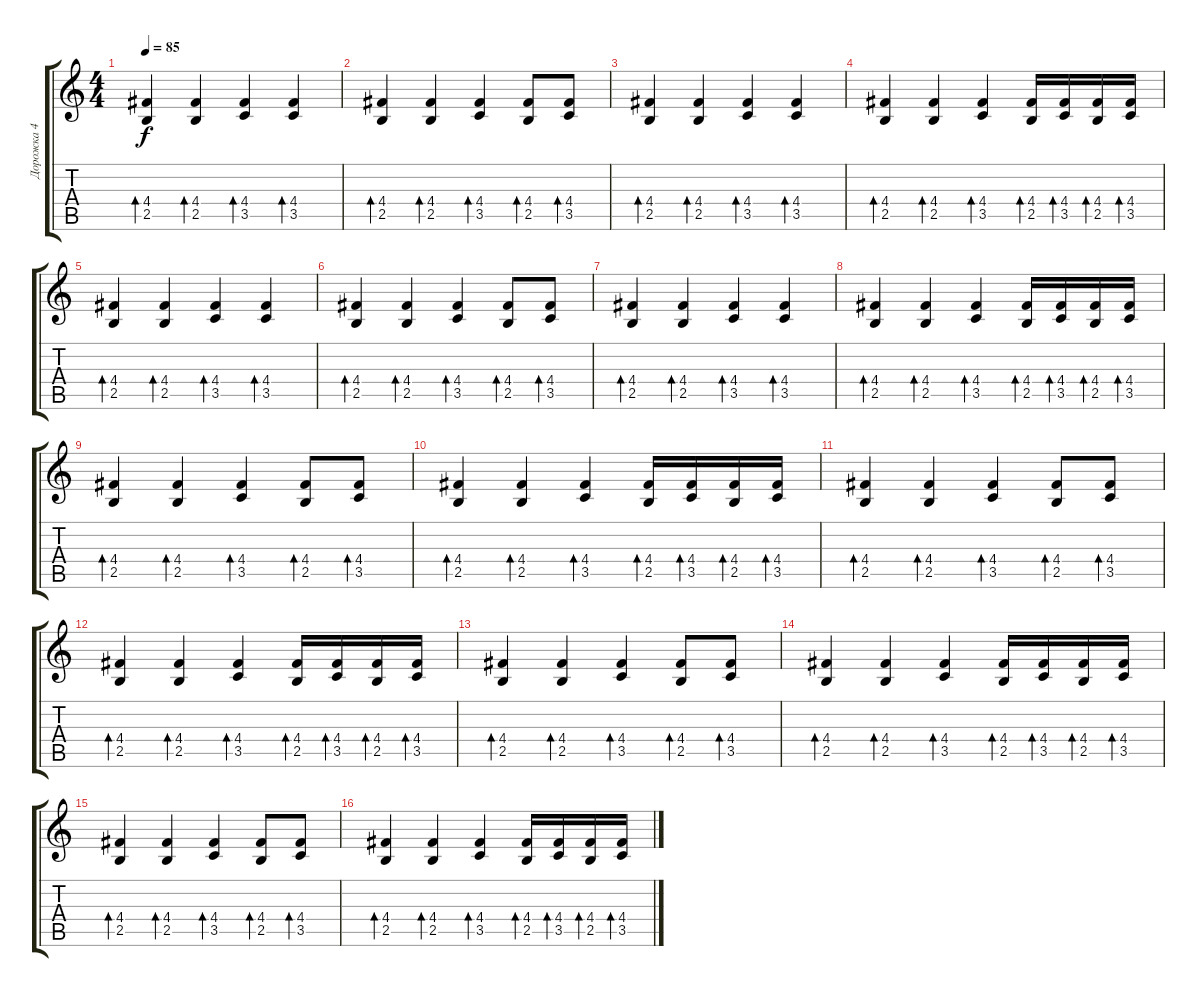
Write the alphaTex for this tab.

\track ("Дорожка 4" "Дорожка 4") {instrument acousticguitarsteel}
\staff {score tabs}
\tuning (E4 B3 G3 D3 A2 E2) {hide}
\ts (4 4)
\tempo 85
\clef g2
\ks c
(4.4 2.5).4{bd 120 dy f} (4.4 2.5).4{bd 120} (4.4 3.5).4{bd 120} (4.4 3.5).4{bd 120} |
(4.4 2.5).4{bd 120} (4.4 2.5).4{bd 120} (4.4 3.5).4{bd 120} (4.4 2.5).8{bd 120} (4.4 3.5).8{bd 60} |
(4.4 2.5).4{bd 120} (4.4 2.5).4{bd 120} (4.4 3.5).4{bd 120} (4.4 3.5).4{bd 120} |
(4.4 2.5).4{bd 120} (4.4 2.5).4{bd 120} (4.4 3.5).4{bd 120} (4.4 2.5).16{bd 120} (4.4 3.5).16{bd 60} (4.4 2.5).16{bd 60} (4.4 3.5).16{bd 60} |
(4.4 2.5).4{bd 120} (4.4 2.5).4{bd 120} (4.4 3.5).4{bd 120} (4.4 3.5).4{bd 120} |
(4.4 2.5).4{bd 120} (4.4 2.5).4{bd 120} (4.4 3.5).4{bd 120} (4.4 2.5).8{bd 120} (4.4 3.5).8{bd 60} |
(4.4 2.5).4{bd 120} (4.4 2.5).4{bd 120} (4.4 3.5).4{bd 120} (4.4 3.5).4{bd 120} |
(4.4 2.5).4{bd 120} (4.4 2.5).4{bd 120} (4.4 3.5).4{bd 120} (4.4 2.5).16{bd 120} (4.4 3.5).16{bd 60} (4.4 2.5).16{bd 60} (4.4 3.5).16{bd 60} |
(4.4 2.5).4{bd 120} (4.4 2.5).4{bd 120} (4.4 3.5).4{bd 120} (4.4 2.5).8{bd 120} (4.4 3.5).8{bd 60} |
(4.4 2.5).4{bd 120} (4.4 2.5).4{bd 120} (4.4 3.5).4{bd 120} (4.4 2.5).16{bd 120} (4.4 3.5).16{bd 60} (4.4 2.5).16{bd 60} (4.4 3.5).16{bd 60} |
(4.4 2.5).4{bd 120} (4.4 2.5).4{bd 120} (4.4 3.5).4{bd 120} (4.4 2.5).8{bd 120} (4.4 3.5).8{bd 60} |
(4.4 2.5).4{bd 120} (4.4 2.5).4{bd 120} (4.4 3.5).4{bd 120} (4.4 2.5).16{bd 120} (4.4 3.5).16{bd 60} (4.4 2.5).16{bd 60} (4.4 3.5).16{bd 60} |
(4.4 2.5).4{bd 120} (4.4 2.5).4{bd 120} (4.4 3.5).4{bd 120} (4.4 2.5).8{bd 120} (4.4 3.5).8{bd 60} |
(4.4 2.5).4{bd 120} (4.4 2.5).4{bd 120} (4.4 3.5).4{bd 120} (4.4 2.5).16{bd 120} (4.4 3.5).16{bd 60} (4.4 2.5).16{bd 60} (4.4 3.5).16{bd 60} |
(4.4 2.5).4{bd 120} (4.4 2.5).4{bd 120} (4.4 3.5).4{bd 120} (4.4 2.5).8{bd 120} (4.4 3.5).8{bd 60} |
(4.4 2.5).4{bd 120} (4.4 2.5).4{bd 120} (4.4 3.5).4{bd 120} (4.4 2.5).16{bd 120} (4.4 3.5).16{bd 60} (4.4 2.5).16{bd 60} (4.4 3.5).16{bd 60}
